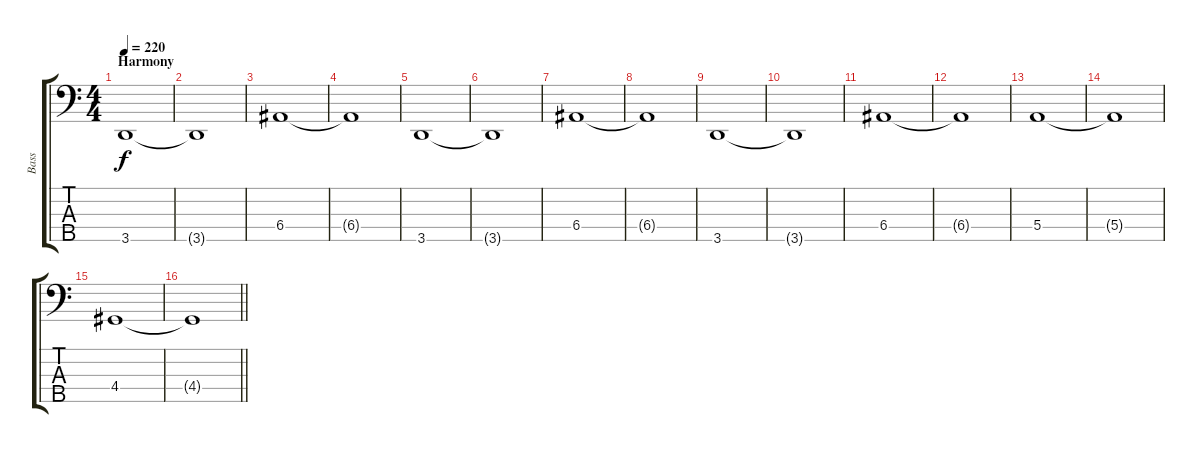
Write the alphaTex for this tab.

\track ("Bass" "Bass") {instrument electricbasspick}
\staff {score tabs}
\tuning (G2 D2 A1 E1 B0) {hide}
\ts (4 4)
\section ("" "Harmony")
\tempo 220
\clef f4
\ks c
3.5.1{dy f} |
3.5{t}.1 |
6.4.1 |
6.4{t}.1 |
3.5.1 |
3.5{t}.1 |
6.4.1 |
6.4{t}.1 |
3.5.1 |
3.5{t}.1 |
6.4.1 |
6.4{t}.1 |
5.4.1 |
5.4{t}.1 |
4.4.1 |
\barLineRight lightlight
4.4{t}.1
